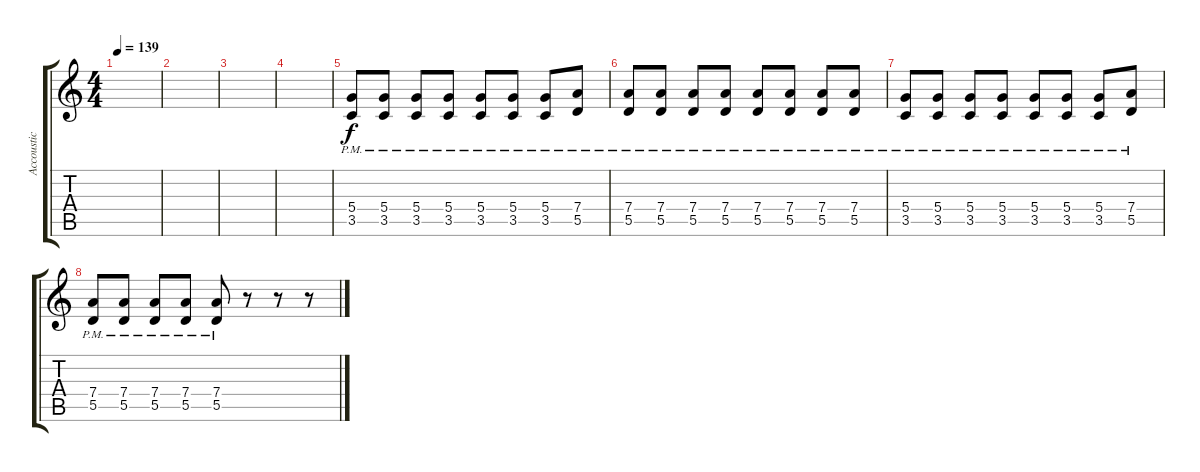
\track ("Accoustic Guitar" "Accoustic ") {instrument electricguitarclean}
\staff {score tabs}
\tuning (E4 B3 G3 D3 A2 E2) {hide}
\ts (4 4)
\tempo 139
\clef g2
\ks c
|
|
|
|
(5.4{pm} 3.5{pm}).8 (5.4{pm} 3.5{pm}).8 (5.4{pm} 3.5{pm}).8 (5.4{pm} 3.5{pm}).8 (5.4{pm} 3.5{pm}).8 (5.4{pm} 3.5{pm}).8 (5.4{pm} 3.5{pm}).8 (7.4{pm} 5.5{pm}).8 |
(7.4{pm} 5.5{pm}).8 (7.4{pm} 5.5{pm}).8 (7.4{pm} 5.5{pm}).8 (7.4{pm} 5.5{pm}).8 (7.4{pm} 5.5{pm}).8 (7.4{pm} 5.5{pm}).8 (7.4{pm} 5.5{pm}).8 (7.4{pm} 5.5{pm}).8 |
(5.4{pm} 3.5{pm}).8 (5.4{pm} 3.5{pm}).8 (5.4{pm} 3.5{pm}).8 (5.4{pm} 3.5{pm}).8 (5.4{pm} 3.5{pm}).8 (5.4{pm} 3.5{pm}).8 (5.4{pm} 3.5{pm}).8 (7.4{pm} 5.5{pm}).8 |
(7.4{pm} 5.5{pm}).8 (7.4{pm} 5.5{pm}).8 (7.4{pm} 5.5{pm}).8 (7.4{pm} 5.5{pm}).8 (7.4{pm} 5.5{pm}).8 r.8 r.8 r.8
